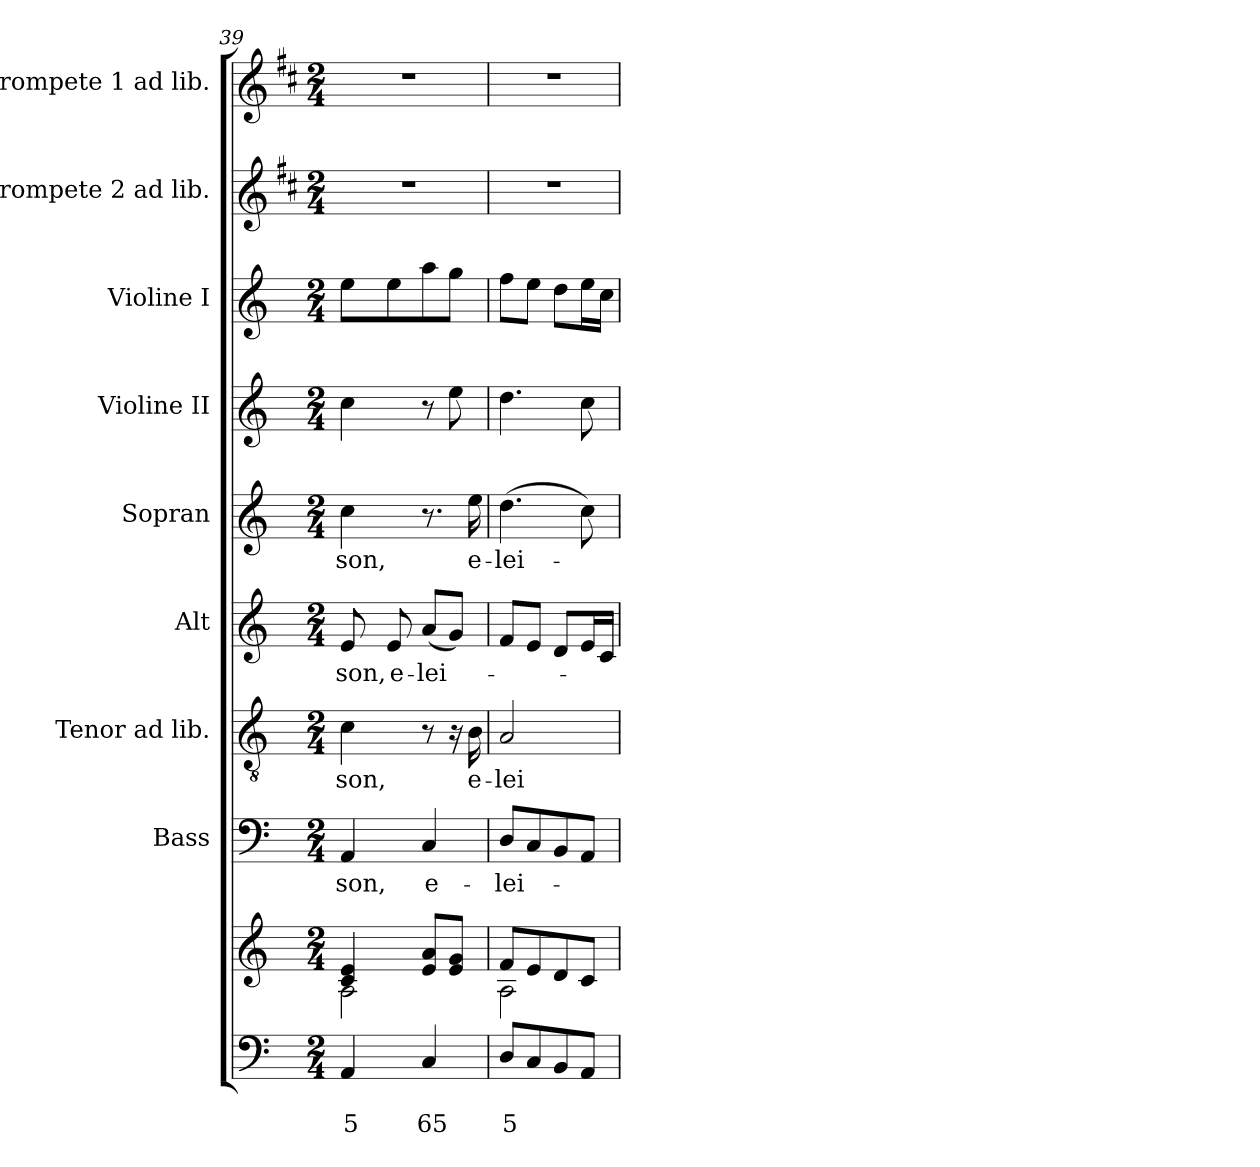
**kern	**text	**text	**kern	**kern	**text	**kern	**text	**kern	**text	**kern	**text	**kern	**kern	**kern	**kern
*part9	*part9	*part9	*part9	*part8	*part8	*part7	*part7	*part6	*part6	*part5	*part5	*part4	*part3	*part2	*part1
*staff10	*staff10	*staff10	*staff9	*staff8	*staff8	*staff7	*staff7	*staff6	*staff6	*staff5	*staff5	*staff4	*staff3	*staff2	*staff1
*	*	*	*	*I"Bass	*	*I"Tenor ad lib.	*	*I"Alt	*	*I"Sopran	*	*I"Violine II	*I"Violine I	*I"Trompete 2 ad lib.	*I"Trompete 1 ad lib.
*	*	*	*	*I'B.	*	*I'T.	*	*I'A.	*	*I'S.	*	*I'Vl. II	*I'Vl. I	*I'Trp. 2	*I'Trp. 1
*clefF4	*	*	*clefG2	*clefF4	*	*clefGv2	*	*clefG2	*	*clefG2	*	*clefG2	*clefG2	*clefG2	*clefG2
*	*	*	*	*	*	*	*	*	*	*	*	*	*	*ITrd1c2	*ITrd1c2
*k[]	*	*	*k[]	*k[]	*	*k[]	*	*k[]	*	*k[]	*	*k[]	*k[]	*k[]	*k[]
*C:	*	*	*C:	*C:	*	*C:	*	*C:	*	*C:	*	*C:	*C:	*C:	*C:
*M2/4	*	*	*M2/4	*M2/4	*	*M2/4	*	*M2/4	*	*M2/4	*	*M2/4	*M2/4	*M2/4	*M2/4
=39	=39	=39	=39	=39	=39	=39	=39	=39	=39	=39	=39	=39	=39	=39	=39
!	!	!LO:LY:b	!	!	!LO:LY:b	!	!LO:LY:b	!	!LO:LY:b	!	!LO:LY:b	!	!	!	!
*	*	*	*^	*	*	*	*	*	*	*	*	*	*	*	*
4AA/	.	5	4c/ 4e/	2A\	4AA/	-son,	4c\	-son,	8e/	-son,	4cc\	-son,	4cc\	8ee\L	2r	2r
!	!	!	!	!	!	!	!	!	!	!LO:LY:b	!	!	!	!	!	!
.	.	.	.	.	.	.	.	.	8e/	e-	.	.	.	8ee\	.	.
!	!	!LO:LY:b	!	!	!	!LO:LY:b	!	!	!	!LO:LY:b	!	!	!	!	!	!
4C/	.	65	8e/ 8a/L	.	4C/	e-	8r	.	(<8a/L	-lei-	8.r	.	8r	8aa\	.	.
.	.	.	8e/ 8g/J	.	.	.	16r	.	8g/J)	.	.	.	8ee\	8gg\J	.	.
!	!	!	!	!	!	!	!	!LO:LY:b	!	!	!	!LO:LY:b	!	!	!	!
.	.	.	.	.	.	.	16B\	e-	.	.	16ee\	e-	.	.	.	.
!!LO:PB:g=z
=40	=40	=40	=40	=40	=40	=40	=40	=40	=40	=40	=40	=40	=40	=40	=40	=40
!	!	!LO:LY:b	!	!	!	!LO:LY:b	!	!LO:LY:b	!	!	!	!LO:LY:b	!	!	!	!
8D/L	.	5	8f/L	2A\	8D/L	-lei-	2A/	-lei-	8f/L	.	(>4.dd\	-lei-	4.dd\	8ff\L	2r	2r
8C/	.	.	8e/	.	8C/	.	.	.	8e/J	.	.	.	.	8ee\J	.	.
!	!	!LO:LY:b	!	!	!	!	!	!	!	!	!	!	!	!	!	!
8BB/	.	_	8d/	.	8BB/	.	.	.	8d/L	.	.	.	.	8dd\L	.	.
8AA/J	.	.	8c/J	.	8AA/J	.	.	.	16e/L	.	8cc\)	.	8cc\	16ee\L	.	.
.	.	.	.	.	.	.	.	.	16c/JJ	.	.	.	.	16cc\JJ	.	.
*	*	*	*v	*v	*	*	*	*	*	*	*	*	*	*	*	*
=	=	=	=	=	=	=	=	=	=	=	=	=	=	=	=
*-	*-	*-	*-	*-	*-	*-	*-	*-	*-	*-	*-	*-	*-	*-	*-
